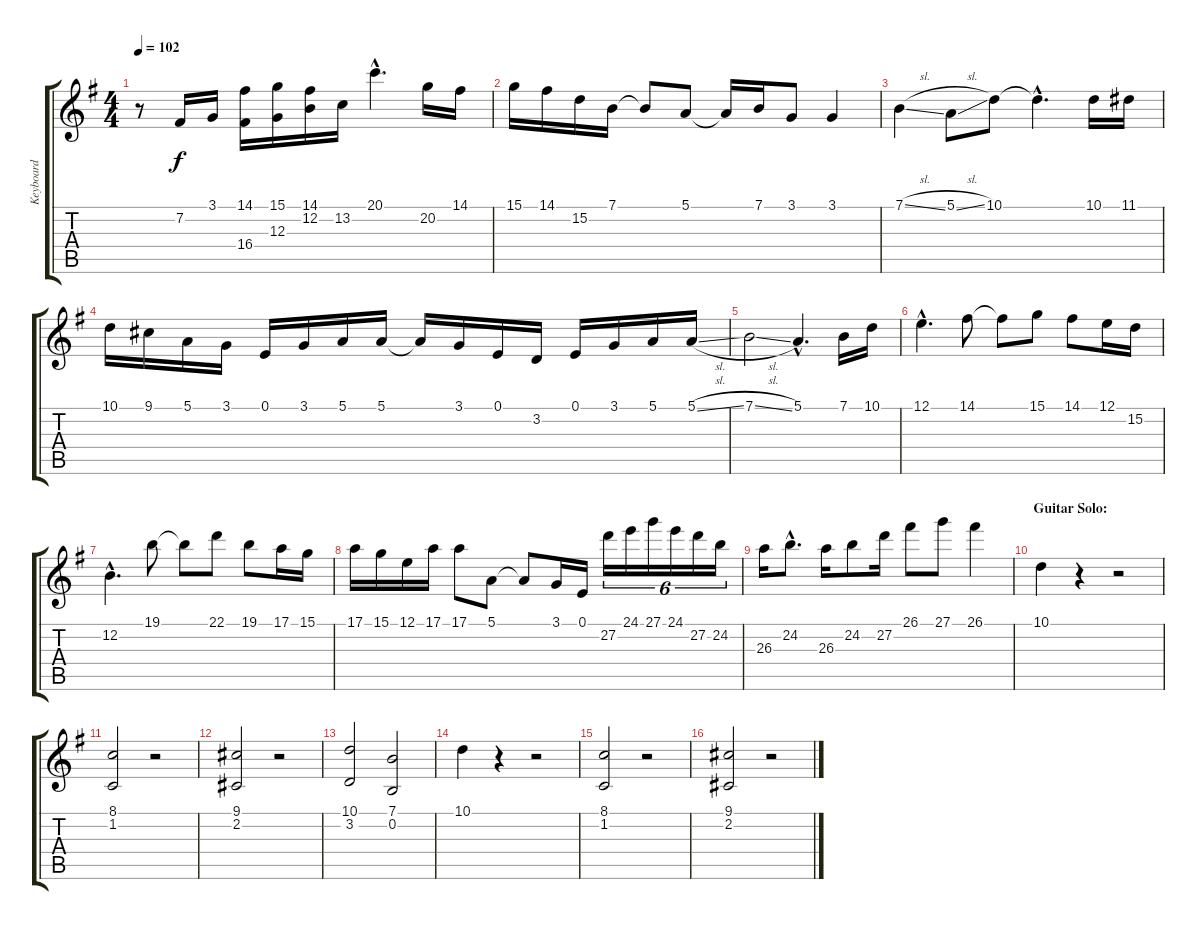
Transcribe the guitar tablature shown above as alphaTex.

\track ("Keyboard" "Keyboard") {instrument lead3calliope}
\staff {score tabs}
\tuning (E4 B3 G3 D3 A2 E2) {hide}
\ts (4 4)
\tempo 102
\clef g2
\ks eminor
r.8{dy f} 7.2.16 3.1.16 (14.1 16.4).16 (15.1 12.3).16 (14.1 12.2).16 13.2.16 20.1{hac}.4{d} 20.2.16 14.1.16 |
15.1.16 14.1.16 15.2.16 7.1.16 7.1{t}.8 5.1.8 5.1{t}.16 7.1.16 3.1.8 3.1.4 |
7.1{sl}.4 5.1{sl}.8 10.1.8 10.1{hac t}.4{d} 10.1.16 11.1.16 |
10.1.16 9.1.16 5.1.16 3.1.16 0.1.16 3.1.16 5.1.16 5.1.16 5.1{t}.16 3.1.16 0.1.16 3.2.16 0.1.16 3.1.16 5.1.16 5.1{sl}.16 |
7.1{sl}.2 5.1{hac}.4{d} 7.1.16 10.1.16 |
12.1{hac}.4{d} 14.1.8 14.1{t}.8 15.1.8 14.1.8 12.1.16 15.2.16 |
12.2{hac}.4{d} 19.1.8 19.1{t}.8 22.1.8 19.1.8 17.1.16 15.1.16 |
17.1.16 15.1.16 12.1.16 17.1.16 17.1.8 5.1.8 5.1{t}.8 3.1.16 0.1.16 27.2.16{tu (6 4)} 24.1.16{tu (6 4)} 27.1.16{tu (6 4)} 24.1.16{tu (6 4)} 27.2.16{tu (6 4)} 24.2.16{tu (6 4)} |
26.3.16 24.2{hac}.8{d} 26.3.16 24.2.8 27.2.16 26.1.8 27.1.8 26.1.4 |
\section ("" "Guitar Solo:")
10.1.4{volume 9 instrument pad7halo} r.4 r.2 |
(8.1 1.2).2 r.2 |
(9.1 2.2).2 r.2 |
(10.1 3.2).2 (7.1 0.2).2 |
10.1.4 r.4 r.2 |
(8.1 1.2).2 r.2 |
(9.1 2.2).2 r.2
